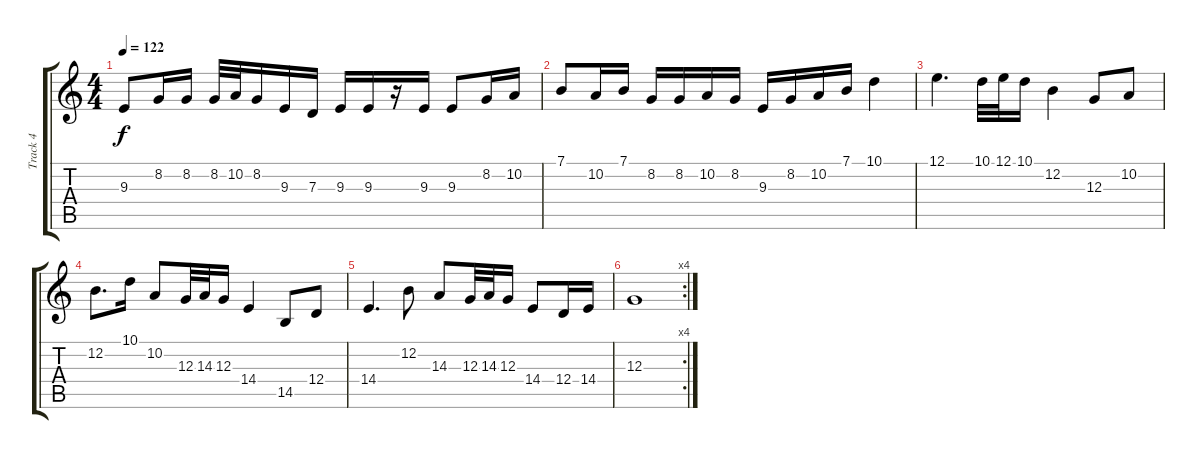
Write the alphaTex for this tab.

\track ("Track 4" "Track 4") {instrument flute}
\staff {score tabs}
\tuning (E4 B3 G3 D3 A2 E2) {hide}
\ts (4 4)
\tempo 122
\clef g2
\ks c
9.3.8{dy f} 8.2.16 8.2.16 8.2.32 10.2.32 8.2.16 9.3.16 7.3.16 9.3.16 9.3.16 r.16 9.3.16 9.3.8 8.2.16 10.2.16 |
7.1.8 10.2.16 7.1.16 8.2.16 8.2.16 10.2.16 8.2.16 9.3.16 8.2.16 10.2.16 7.1.16 10.1.4 |
12.1.4{d} 10.1.32 12.1.32 10.1.16 12.2.4 12.3.8 10.2.8 |
12.2.8{d} 10.1.16 10.2.8 12.3.32 14.3.32 12.3.16 14.4.4 14.5.8 12.4.8 |
14.4.4{d} 12.2.8 14.3.8 12.3.32 14.3.32 12.3.16 14.4.8 12.4.16 14.4.16 |
\rc 4
12.3.1
